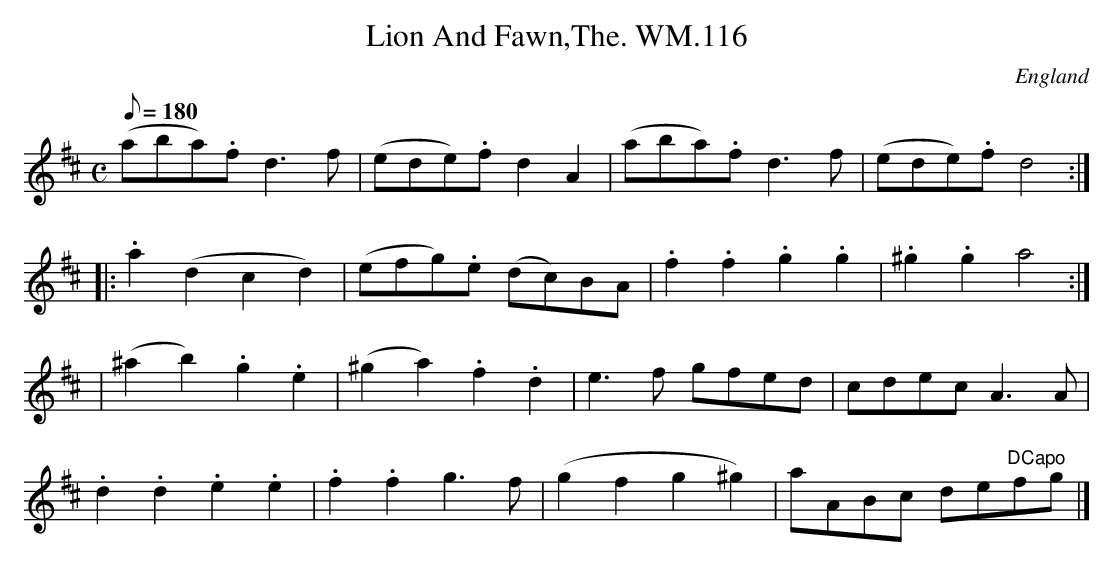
X:1
T:Lion And Fawn,The. WM.116
M:C
L:1/8
Q:180
O:England
W:
K:D
(aba).fd3f|(ede).fd2A2|(aba).fd3f|(ede).fd4:|!
|:.a2(d2c2d2)|(efg).e (dc)BA|.f2.f2.g2.g2|.^g2.g2a4:|!
|(^a2b2).g2.e2|(^g2a2).f2.d2|e3f gfed|cdecA3A|!
.d2.d2.e2.e2|.f2.f2g3f|(g2f2g2^g2)|aABc de"DCapo"fg|]
